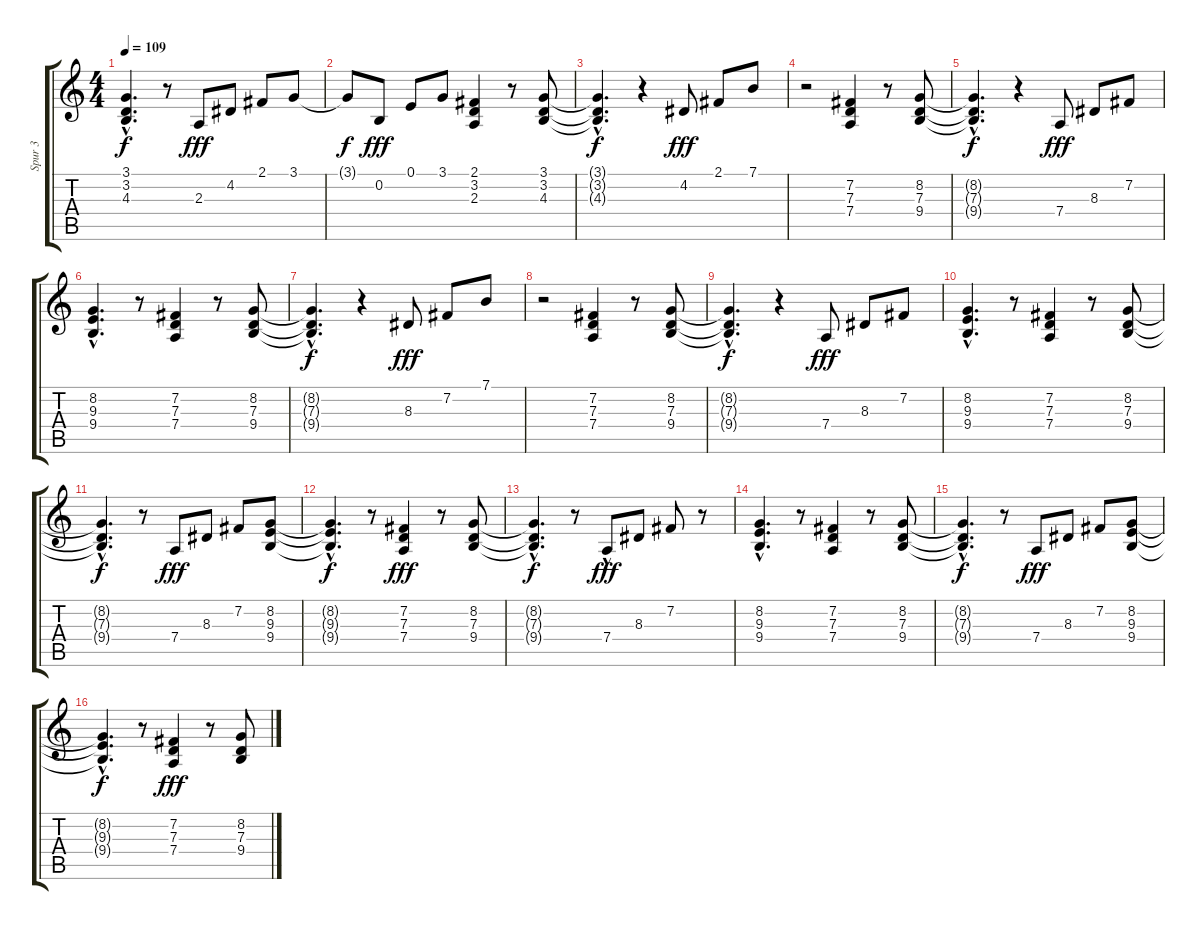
\track ("Spur 3" "Spur 3") {instrument acousticgrandpiano}
\staff {score tabs}
\tuning (E4 B3 G3 D3 A2 E2) {hide}
\ts (4 4)
\tempo 109
\clef g2
\ks c
(3.1{t} 3.2{hac t} 4.3{hac t}).4{d dy f} r.8 2.3.8{dy fff} 4.2.8 2.1.8 3.1.8 |
3.1{t}.8{dy f} 0.2.8{dy fff} 0.1.8 3.1.8 (2.1 3.2 2.3).4 r.8 (3.1 3.2 4.3).8 |
(3.1{hac t} 3.2{t} 4.3{t}).4{d dy f} r.4 4.2.8{dy fff} 2.1.8 7.1.8 |
r.2 (7.2 7.3 7.4).4 r.8 (8.2 7.3 9.4).8 |
(8.2{hac t} 7.3{hac t} 9.4{hac t}).4{d dy f} r.4 7.4.8{dy fff} 8.3.8 7.2.8 |
(8.2{hac} 9.3{hac} 9.4{hac}).4{d} r.8 (7.2 7.3 7.4).4 r.8 (8.2 7.3 9.4).8 |
(8.2{hac t} 7.3{hac t} 9.4{hac t}).4{d dy f} r.4 8.3.8{dy fff} 7.2.8 7.1.8 |
r.2 (7.2 7.3 7.4).4 r.8 (8.2 7.3 9.4).8 |
(8.2{hac t} 7.3{hac t} 9.4{hac t}).4{d dy f} r.4 7.4.8{dy fff} 8.3.8 7.2.8 |
(8.2{hac} 9.3{hac} 9.4{hac}).4{d} r.8 (7.2 7.3 7.4).4 r.8 (8.2 7.3 9.4).8 |
(8.2{t} 7.3{t} 9.4{hac t}).4{d dy f} r.8 7.4.8{dy fff} 8.3.8 7.2.8 (8.2 9.3 9.4).8 |
(8.2{hac t} 9.3{hac t} 9.4{hac t}).4{d dy f} r.8 (7.2 7.3 7.4).4{dy fff} r.8 (8.2 7.3 9.4).8 |
(8.2{hac t} 7.3{hac t} 9.4{hac t}).4{d dy f} r.8 7.4{hac}.8{dy fff} 8.3.8 7.2.8 r.8 |
(8.2{hac} 9.3{hac} 9.4{hac}).4{d} r.8 (7.2 7.3 7.4).4 r.8 (8.2 7.3 9.4).8 |
(8.2{t} 7.3{t} 9.4{hac t}).4{d dy f} r.8 7.4.8{dy fff} 8.3.8 7.2.8 (8.2 9.3 9.4).8 |
(8.2{t} 9.3{hac t} 9.4{hac t}).4{d dy f} r.8 (7.2 7.3 7.4).4{dy fff} r.8 (8.2 7.3 9.4).8
